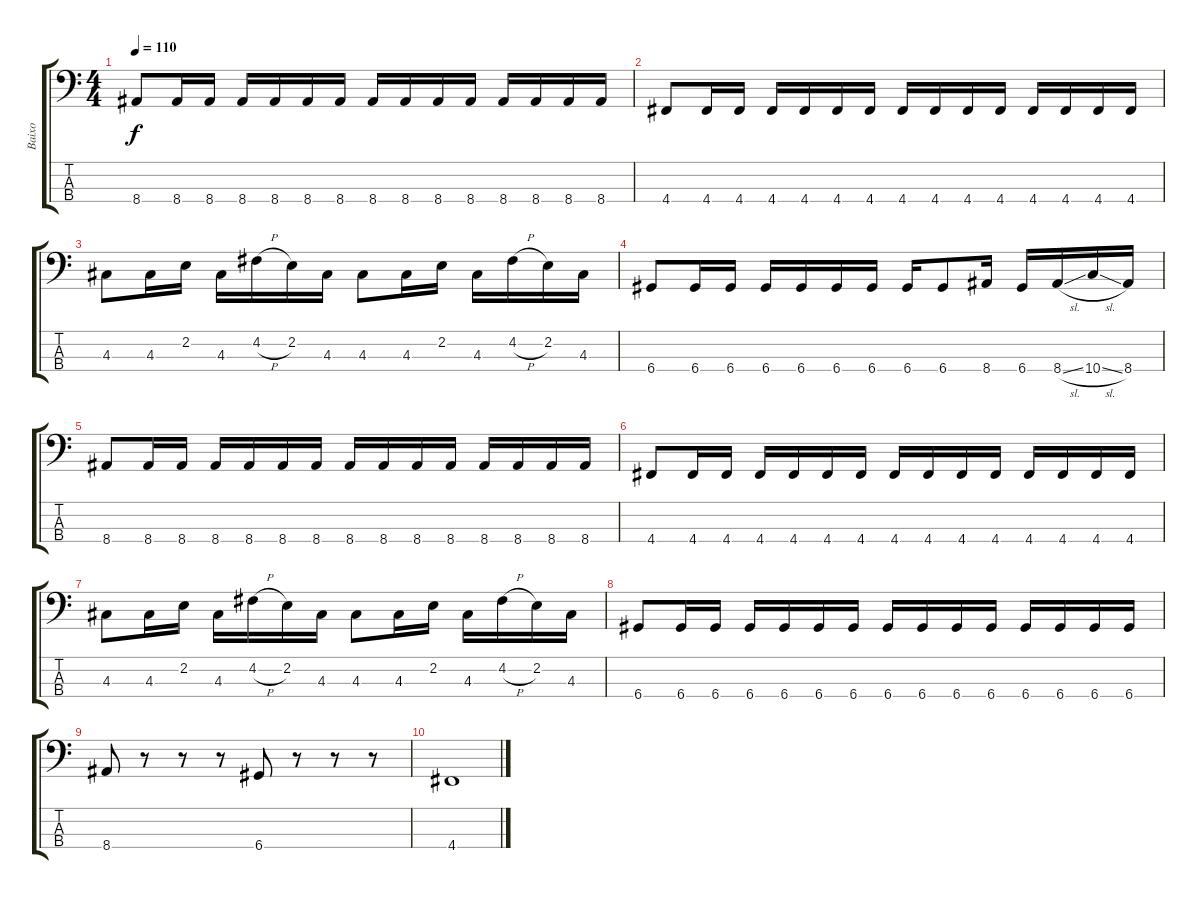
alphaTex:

\track ("Baixo" "Baixo") {instrument electricbassfinger}
\staff {score tabs}
\tuning (G2 D2 A1 D1) {hide}
\ts (4 4)
\tempo 110
\clef f4
\ks c
8.4.8{dy f} 8.4.16 8.4.16 8.4.16 8.4.16 8.4.16 8.4.16 8.4.16 8.4.16 8.4.16 8.4.16 8.4.16 8.4.16 8.4.16 8.4.16 |
4.4.8 4.4.16 4.4.16 4.4.16 4.4.16 4.4.16 4.4.16 4.4.16 4.4.16 4.4.16 4.4.16 4.4.16 4.4.16 4.4.16 4.4.16 |
4.3.8 4.3.16 2.2.16 4.3.16 4.2{h}.16 2.2.16 4.3.16 4.3.8 4.3.16 2.2.16 4.3.16 4.2{h}.16 2.2.16 4.3.16 |
6.4.8 6.4.16 6.4.16 6.4.16 6.4.16 6.4.16 6.4.16 6.4.16 6.4.8 8.4.16 6.4.16 8.4{sl}.16 10.4{sl}.16 8.4.16 |
8.4.8 8.4.16 8.4.16 8.4.16 8.4.16 8.4.16 8.4.16 8.4.16 8.4.16 8.4.16 8.4.16 8.4.16 8.4.16 8.4.16 8.4.16 |
4.4.8 4.4.16 4.4.16 4.4.16 4.4.16 4.4.16 4.4.16 4.4.16 4.4.16 4.4.16 4.4.16 4.4.16 4.4.16 4.4.16 4.4.16 |
4.3.8 4.3.16 2.2.16 4.3.16 4.2{h}.16 2.2.16 4.3.16 4.3.8 4.3.16 2.2.16 4.3.16 4.2{h}.16 2.2.16 4.3.16 |
6.4.8 6.4.16 6.4.16 6.4.16 6.4.16 6.4.16 6.4.16 6.4.16 6.4.16 6.4.16 6.4.16 6.4.16 6.4.16 6.4.16 6.4.16 |
8.4.8 r.8 r.8 r.8 6.4.8 r.8 r.8 r.8 |
4.4.1
